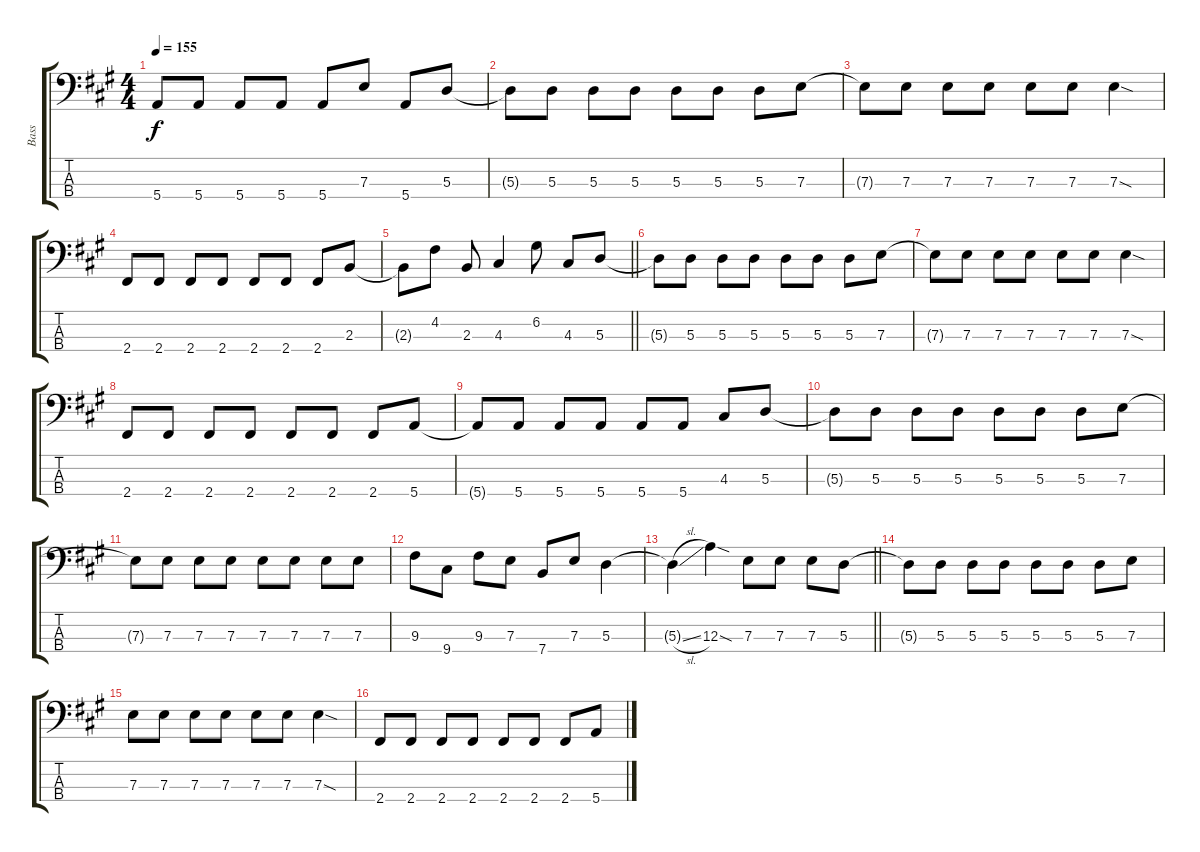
\track ("Bass" "Bass") {instrument electricbassfinger}
\staff {score tabs}
\tuning (G2 D2 A1 E1) {hide}
\ts (4 4)
\tempo 155
\clef f4
\ks a
5.4{t}.8{dy f} 5.4.8 5.4.8 5.4.8 5.4.8 7.3.8 5.4.8 5.3.8 |
5.3{t}.8 5.3.8 5.3.8 5.3.8 5.3.8 5.3.8 5.3.8 7.3.8 |
7.3{t}.8 7.3.8 7.3.8 7.3.8 7.3.8 7.3.8 7.3{sod}.4 |
2.4.8 2.4.8 2.4.8 2.4.8 2.4.8 2.4.8 2.4.8 2.3.8 |
\barLineRight lightlight
2.3{t}.8 4.2.8 2.3.8 4.3.4 6.2.8 4.3.8 5.3.8 |
5.3{t}.8 5.3.8 5.3.8 5.3.8 5.3.8 5.3.8 5.3.8 7.3.8 |
7.3{t}.8 7.3.8 7.3.8 7.3.8 7.3.8 7.3.8 7.3{sod}.4 |
2.4.8 2.4.8 2.4.8 2.4.8 2.4.8 2.4.8 2.4.8 5.4.8 |
5.4{t}.8 5.4.8 5.4.8 5.4.8 5.4.8 5.4.8 4.3.8 5.3.8 |
5.3{t}.8 5.3.8 5.3.8 5.3.8 5.3.8 5.3.8 5.3.8 7.3.8 |
7.3{t}.8 7.3.8 7.3.8 7.3.8 7.3.8 7.3.8 7.3.8 7.3.8 |
9.3.8 9.4.8 9.3.8 7.3.8 7.4.8 7.3.8 5.3.4 |
\barLineRight lightlight
5.3{sl t}.4 12.3{sod}.4 7.3.8 7.3.8 7.3.8 5.3.8 |
5.3{t}.8 5.3.8 5.3.8 5.3.8 5.3.8 5.3.8 5.3.8 7.3.8 |
7.3.8 7.3.8 7.3.8 7.3.8 7.3.8 7.3.8 7.3{sod}.4 |
2.4.8 2.4.8 2.4.8 2.4.8 2.4.8 2.4.8 2.4.8 5.4.8
